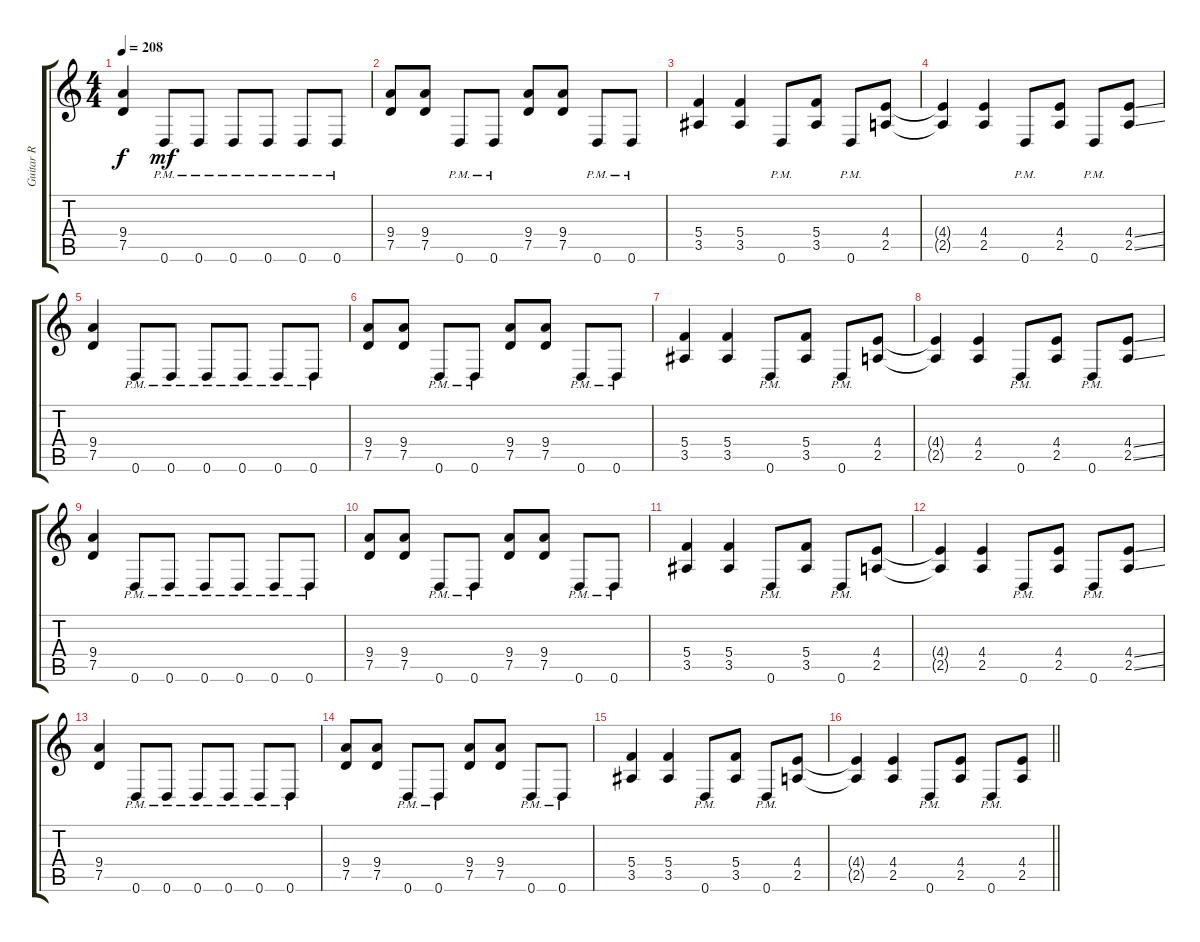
\track ("Guitar R" "Guitar R") {instrument distortionguitar}
\staff {score tabs}
\tuning (D4 A3 F3 C3 G2 D2) {hide}
\ts (4 4)
\tempo 208
\clef g2
\ks c
(9.4{t} 7.5{t}).4{dy f} 0.6{pm}.8{dy mf} 0.6{pm}.8 0.6{pm}.8 0.6{pm}.8 0.6{pm}.8 0.6{pm}.8 |
(9.4 7.5).8 (9.4 7.5).8 0.6{pm}.8 0.6{pm}.8 (9.4 7.5).8 (9.4 7.5).8 0.6{pm}.8 0.6{pm}.8 |
(5.4 3.5).4 (5.4 3.5).4 0.6{pm}.8 (5.4 3.5).8 0.6{pm}.8 (4.4 2.5).8 |
(4.4{t} 2.5{t}).4 (4.4 2.5).4 0.6{pm}.8 (4.4 2.5).8 0.6{pm}.8 (4.4{ss} 2.5{ss}).8 |
(9.4 7.5).4 0.6{pm}.8 0.6{pm}.8 0.6{pm}.8 0.6{pm}.8 0.6{pm}.8 0.6{pm}.8 |
(9.4 7.5).8 (9.4 7.5).8 0.6{pm}.8 0.6{pm}.8 (9.4 7.5).8 (9.4 7.5).8 0.6{pm}.8 0.6{pm}.8 |
(5.4 3.5).4 (5.4 3.5).4 0.6{pm}.8 (5.4 3.5).8 0.6{pm}.8 (4.4 2.5).8 |
(4.4{t} 2.5{t}).4 (4.4 2.5).4 0.6{pm}.8 (4.4 2.5).8 0.6{pm}.8 (4.4{ss} 2.5{ss}).8 |
(9.4 7.5).4 0.6{pm}.8 0.6{pm}.8 0.6{pm}.8 0.6{pm}.8 0.6{pm}.8 0.6{pm}.8 |
(9.4 7.5).8 (9.4 7.5).8 0.6{pm}.8 0.6{pm}.8 (9.4 7.5).8 (9.4 7.5).8 0.6{pm}.8 0.6{pm}.8 |
(5.4 3.5).4 (5.4 3.5).4 0.6{pm}.8 (5.4 3.5).8 0.6{pm}.8 (4.4 2.5).8 |
(4.4{t} 2.5{t}).4 (4.4 2.5).4 0.6{pm}.8 (4.4 2.5).8 0.6{pm}.8 (4.4{ss} 2.5{ss}).8 |
(9.4 7.5).4 0.6{pm}.8 0.6{pm}.8 0.6{pm}.8 0.6{pm}.8 0.6{pm}.8 0.6{pm}.8 |
(9.4 7.5).8 (9.4 7.5).8 0.6{pm}.8 0.6{pm}.8 (9.4 7.5).8 (9.4 7.5).8 0.6{pm}.8 0.6{pm}.8 |
(5.4 3.5).4 (5.4 3.5).4 0.6{pm}.8 (5.4 3.5).8 0.6{pm}.8 (4.4 2.5).8 |
\barLineRight lightlight
(4.4{t} 2.5{t}).4 (4.4 2.5).4 0.6{pm}.8 (4.4 2.5).8 0.6{pm}.8 (4.4 2.5).8
